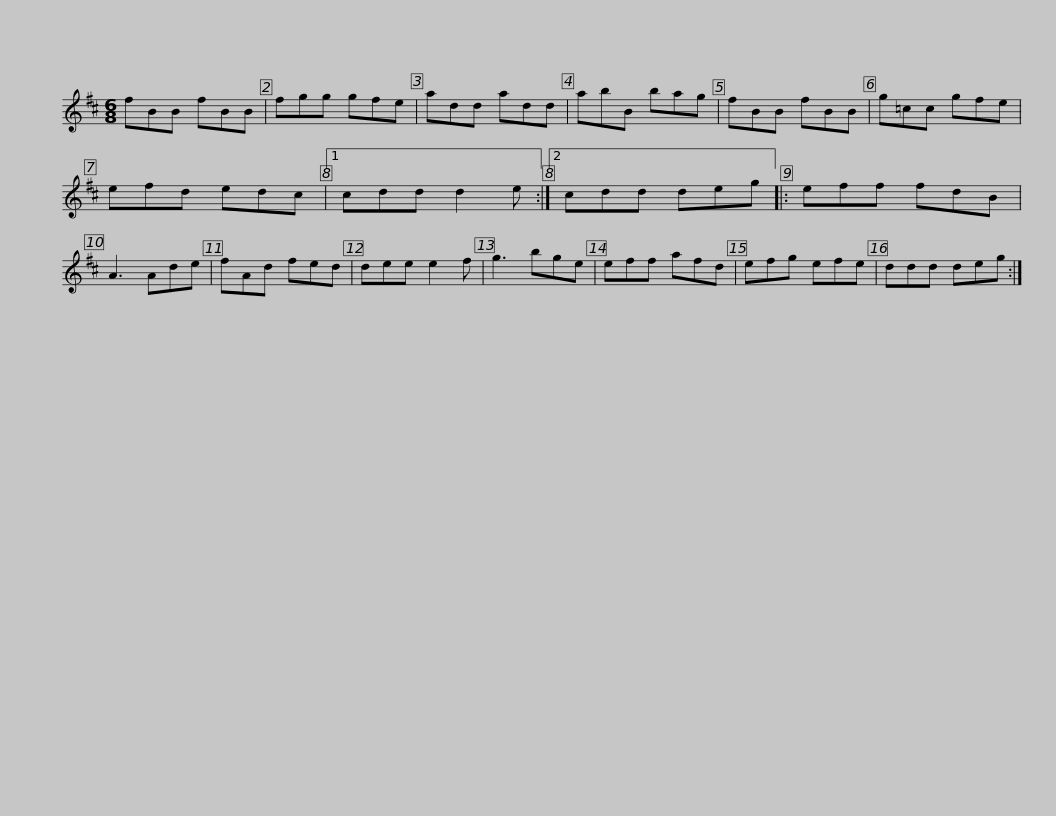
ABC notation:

X:1
L:1/8
M:6/8
I:linebreak $
K:Bmin
V:1 treble
V:1
 fBB fBB | fgg gfe | add add | abB bag |$ fBB fBB | %5
 g=cc gfe | efd edc |1 cdd d2 e :|2 cdd deg |:$ eff fdB | %10
 A3 Ade | fAd fed | dee e2 f |$ g3 bge | eff afd | %15
 efg efe | ddd deg :| %17
